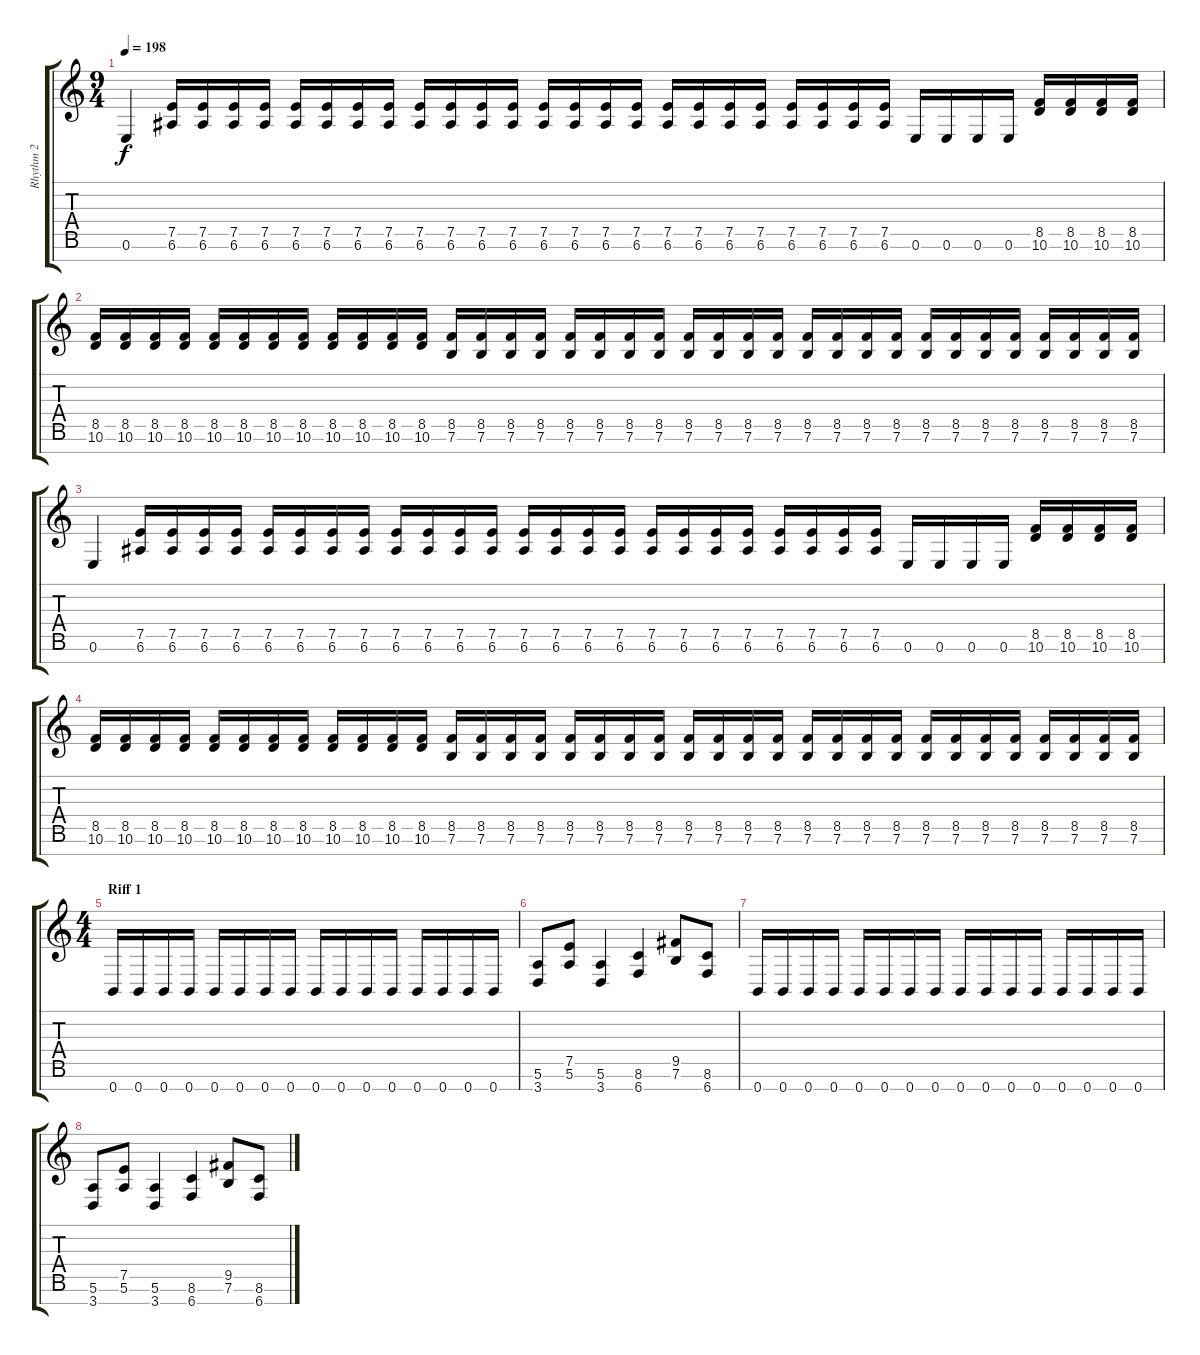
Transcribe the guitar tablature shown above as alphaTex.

\track ("Rhythm 2" "Rhythm 2") {instrument overdrivenguitar}
\staff {score tabs}
\tuning (E4 B3 G3 D3 A2 E2 B1) {hide}
\ts (9 4)
\tempo 198
\clef g2
\ks c
0.6.4{dy f} (7.5 6.6).16 (7.5 6.6).16 (7.5 6.6).16 (7.5 6.6).16 (7.5 6.6).16 (7.5 6.6).16 (7.5 6.6).16 (7.5 6.6).16 (7.5 6.6).16 (7.5 6.6).16 (7.5 6.6).16 (7.5 6.6).16 (7.5 6.6).16 (7.5 6.6).16 (7.5 6.6).16 (7.5 6.6).16 (7.5 6.6).16 (7.5 6.6).16 (7.5 6.6).16 (7.5 6.6).16 (7.5 6.6).16 (7.5 6.6).16 (7.5 6.6).16 (7.5 6.6).16 0.6.16 0.6.16 0.6.16 0.6.16 (8.5 10.6).16 (8.5 10.6).16 (8.5 10.6).16 (8.5 10.6).16 |
(8.5 10.6).16 (8.5 10.6).16 (8.5 10.6).16 (8.5 10.6).16 (8.5 10.6).16 (8.5 10.6).16 (8.5 10.6).16 (8.5 10.6).16 (8.5 10.6).16 (8.5 10.6).16 (8.5 10.6).16 (8.5 10.6).16 (8.5 7.6).16 (8.5 7.6).16 (8.5 7.6).16 (8.5 7.6).16 (8.5 7.6).16 (8.5 7.6).16 (8.5 7.6).16 (8.5 7.6).16 (8.5 7.6).16 (8.5 7.6).16 (8.5 7.6).16 (8.5 7.6).16 (8.5 7.6).16 (8.5 7.6).16 (8.5 7.6).16 (8.5 7.6).16 (8.5 7.6).16 (8.5 7.6).16 (8.5 7.6).16 (8.5 7.6).16 (8.5 7.6).16 (8.5 7.6).16 (8.5 7.6).16 (8.5 7.6).16 |
0.6.4 (7.5 6.6).16 (7.5 6.6).16 (7.5 6.6).16 (7.5 6.6).16 (7.5 6.6).16 (7.5 6.6).16 (7.5 6.6).16 (7.5 6.6).16 (7.5 6.6).16 (7.5 6.6).16 (7.5 6.6).16 (7.5 6.6).16 (7.5 6.6).16 (7.5 6.6).16 (7.5 6.6).16 (7.5 6.6).16 (7.5 6.6).16 (7.5 6.6).16 (7.5 6.6).16 (7.5 6.6).16 (7.5 6.6).16 (7.5 6.6).16 (7.5 6.6).16 (7.5 6.6).16 0.6.16 0.6.16 0.6.16 0.6.16 (8.5 10.6).16 (8.5 10.6).16 (8.5 10.6).16 (8.5 10.6).16 |
(8.5 10.6).16 (8.5 10.6).16 (8.5 10.6).16 (8.5 10.6).16 (8.5 10.6).16 (8.5 10.6).16 (8.5 10.6).16 (8.5 10.6).16 (8.5 10.6).16 (8.5 10.6).16 (8.5 10.6).16 (8.5 10.6).16 (8.5 7.6).16 (8.5 7.6).16 (8.5 7.6).16 (8.5 7.6).16 (8.5 7.6).16 (8.5 7.6).16 (8.5 7.6).16 (8.5 7.6).16 (8.5 7.6).16 (8.5 7.6).16 (8.5 7.6).16 (8.5 7.6).16 (8.5 7.6).16 (8.5 7.6).16 (8.5 7.6).16 (8.5 7.6).16 (8.5 7.6).16 (8.5 7.6).16 (8.5 7.6).16 (8.5 7.6).16 (8.5 7.6).16 (8.5 7.6).16 (8.5 7.6).16 (8.5 7.6).16 |
\ts (4 4)
\section ("" "Riff 1")
0.7.16 0.7.16 0.7.16 0.7.16 0.7.16 0.7.16 0.7.16 0.7.16 0.7.16 0.7.16 0.7.16 0.7.16 0.7.16 0.7.16 0.7.16 0.7.16 |
(5.6 3.7).8 (7.5 5.6).8 (5.6 3.7).4 (8.6 6.7).4 (9.5 7.6).8 (8.6 6.7).8 |
0.7.16 0.7.16 0.7.16 0.7.16 0.7.16 0.7.16 0.7.16 0.7.16 0.7.16 0.7.16 0.7.16 0.7.16 0.7.16 0.7.16 0.7.16 0.7.16 |
(5.6 3.7).8 (7.5 5.6).8 (5.6 3.7).4 (8.6 6.7).4 (9.5 7.6).8 (8.6 6.7).8
